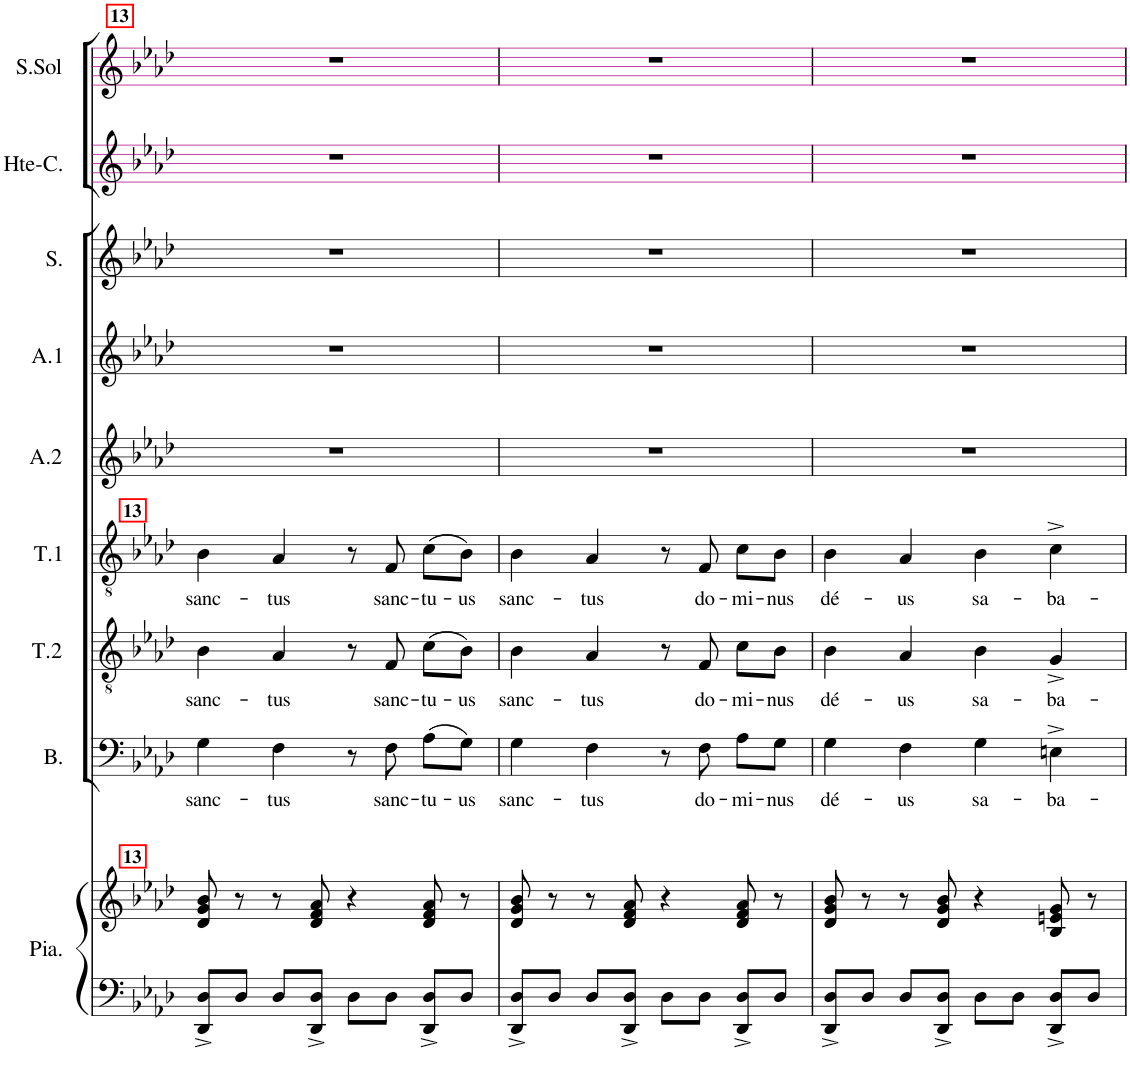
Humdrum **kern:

**kern	**kern	**kern	**text	**kern	**text	**kern	**text	**kern	**kern	**kern	**kern	**kern
*part9	*part9	*part8	*part8	*part7	*part7	*part6	*part6	*part5	*part4	*part3	*part2	*part1
*staff10	*staff9	*staff8	*staff8	*staff7	*staff7	*staff6	*staff6	*staff5	*staff4	*staff3	*staff2	*staff1
*I"Piano	*	*I"Basse	*	*I"Ténor 2	*	*I"Ténor 1	*	*I"Alto 2	*I"Alto 1	*I"Soprano	*I"Hte-Contre	*I"Soprane Sol
*I'Pia.	*	*I'B.	*	*I'T.2	*	*I'T.1	*	*I'A.2	*I'A.1	*I'S.	*I'Hte-C.	*I'S.Sol
!!LO:PB:g=z
*clefF4	*clefG2	*clefF4	*	*clefGv2	*	*clefGv2	*	*clefG2	*clefG2	*clefG2	*clefG2	*clefG2
*k[b-e-a-d-]	*k[b-e-a-d-]	*k[b-e-a-d-]	*	*k[b-e-a-d-]	*	*k[b-e-a-d-]	*	*k[b-e-a-d-]	*k[b-e-a-d-]	*k[b-e-a-d-]	*k[b-e-a-d-]	*k[b-e-a-d-]
*M4/4	*M4/4	*M4/4	*	*M4/4	*	*M4/4	*	*M4/4	*M4/4	*M4/4	*M4/4	*M4/4
=13	=13	=13	=13	=13	=13	=13	=13	=13	=13	=13	=13	=13
!	!	!	!	!	!	!LO:TX:a:B:t=13	!	!	!	!	!	!
!	!LO:TX:a:B:t=13	!	!	!	!	!	!	!	!	!	!	!
!	!	!	!LO:LY:b	!	!LO:LY:b	!	!LO:LY:b	!	!	!	!	!
8DD-/^ 8D-/^L	8d-/ 8g/ 8b-/	4G\	sanc-	4B-\	sanc-	4B-\	sanc-	1r	1r	1r	1r	1r
8D-/J	8r	.	.	.	.	.	.	.	.	.	.	.
!	!	!	!LO:LY:b	!	!LO:LY:b	!	!LO:LY:b	!	!	!	!	!
8D-/L	8r	4F\	-tus	4A-/	-tus	4A-/	-tus	.	.	.	.	.
8DD-/^ 8D-/^J	8d-/ 8f/ 8a-/	.	.	.	.	.	.	.	.	.	.	.
8D-\L	4r	8r	.	8r	.	8r	.	.	.	.	.	.
!	!	!	!LO:LY:b	!	!LO:LY:b	!	!LO:LY:b	!	!	!	!	!
8D-\J	.	8F\	sanc-	8F/	sanc-	8F/	sanc-	.	.	.	.	.
!	!	!	!LO:LY:b	!	!LO:LY:b	!	!LO:LY:b	!	!	!	!	!
8DD-/^ 8D-/^L	8d-/ 8f/ 8a-/	(8A-\L	-tu-	(8c\L	-tu-	(8c\L	-tu-	.	.	.	.	.
!	!	!	!LO:LY:b	!	!LO:LY:b	!	!LO:LY:b	!	!	!	!	!
8D-/J	8r	8G\J)	-us	8B-\J)	-us	8B-\J)	-us	.	.	.	.	.
=14	=14	=14	=14	=14	=14	=14	=14	=14	=14	=14	=14	=14
!	!	!	!LO:LY:b	!	!LO:LY:b	!	!LO:LY:b	!	!	!	!	!
8DD-/^ 8D-/^L	8d-/ 8g/ 8b-/	4G\	sanc-	4B-\	sanc-	4B-\	sanc-	1r	1r	1r	1r	1r
8D-/J	8r	.	.	.	.	.	.	.	.	.	.	.
!	!	!	!LO:LY:b	!	!LO:LY:b	!	!LO:LY:b	!	!	!	!	!
8D-/L	8r	4F\	-tus	4A-/	-tus	4A-/	-tus	.	.	.	.	.
8DD-/^ 8D-/^J	8d-/ 8f/ 8a-/	.	.	.	.	.	.	.	.	.	.	.
8D-\L	4r	8r	.	8r	.	8r	.	.	.	.	.	.
!	!	!	!LO:LY:b	!	!LO:LY:b	!	!LO:LY:b	!	!	!	!	!
8D-\J	.	8F\	do-	8F/	do-	8F/	do-	.	.	.	.	.
!	!	!	!LO:LY:b	!	!LO:LY:b	!	!LO:LY:b	!	!	!	!	!
8DD-/^ 8D-/^L	8d-/ 8f/ 8a-/	8A-\L	-mi-	8c\L	-mi-	8c\L	-mi-	.	.	.	.	.
!	!	!	!LO:LY:b	!	!LO:LY:b	!	!LO:LY:b	!	!	!	!	!
8D-/J	8r	8G\J	-nus	8B-\J	-nus	8B-\J	-nus	.	.	.	.	.
=15	=15	=15	=15	=15	=15	=15	=15	=15	=15	=15	=15	=15
!	!	!	!LO:LY:b	!	!LO:LY:b	!	!LO:LY:b	!	!	!	!	!
8DD-/^ 8D-/^L	8d-/ 8g/ 8b-/	4G\	dé-	4B-\	dé-	4B-\	dé-	1r	1r	1r	1r	1r
8D-/J	8r	.	.	.	.	.	.	.	.	.	.	.
!	!	!	!LO:LY:b	!	!LO:LY:b	!	!LO:LY:b	!	!	!	!	!
8D-/L	8r	4F\	-us	4A-/	-us	4A-/	-us	.	.	.	.	.
8DD-/^ 8D-/^J	8d-/ 8g/ 8b-/	.	.	.	.	.	.	.	.	.	.	.
!	!	!	!LO:LY:b	!	!LO:LY:b	!	!LO:LY:b	!	!	!	!	!
8D-\L	4r	4G\	sa-	4B-\	sa-	4B-\	sa-	.	.	.	.	.
8D-\J	.	.	.	.	.	.	.	.	.	.	.	.
!	!	!	!LO:LY:b	!	!LO:LY:b	!	!LO:LY:b	!	!	!	!	!
8DD-/^ 8D-/^L	8B-/ 8en/ 8g/	4En^\	-ba-	4G^/	-ba-	4c^\	-ba-	.	.	.	.	.
8D-/J	8r	.	.	.	.	.	.	.	.	.	.	.
=	=	=	=	=	=	=	=	=	=	=	=	=
*-	*-	*-	*-	*-	*-	*-	*-	*-	*-	*-	*-	*-
